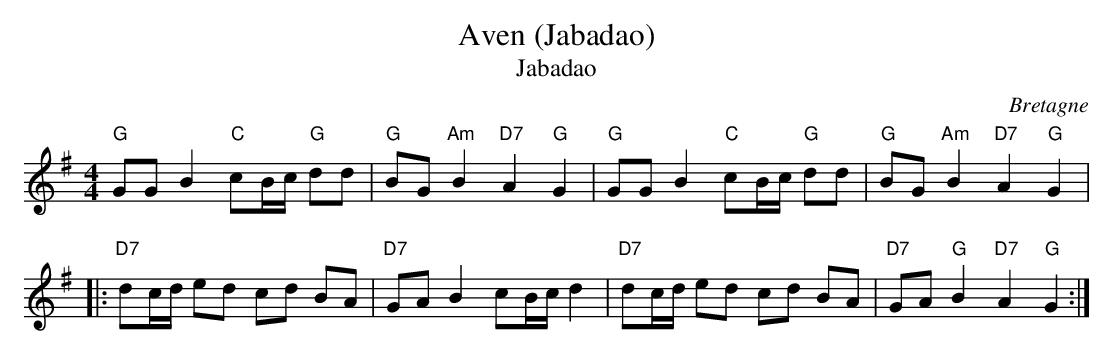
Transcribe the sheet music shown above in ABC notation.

X:1
T:Aven (Jabadao)
T:Jabadao
O:Bretagne
M:4/4
L:1/8
K:G
"G"GG B2 "C"cB/c/ "G"dd | "G"BG "Am"B2 "D7"A2 "G"G2|"G"GG B2 "C"cB/c/ "G"dd|"G"BG "Am"B2 "D7"A2 "G"G2|
|:"D7"dc/d/ ed cd BA|"D7"GA B2 cB/c/ d2|"D7"dc/d/ ed cd BA|"D7"GA "G"B2 "D7"A2 "G"G2:|
